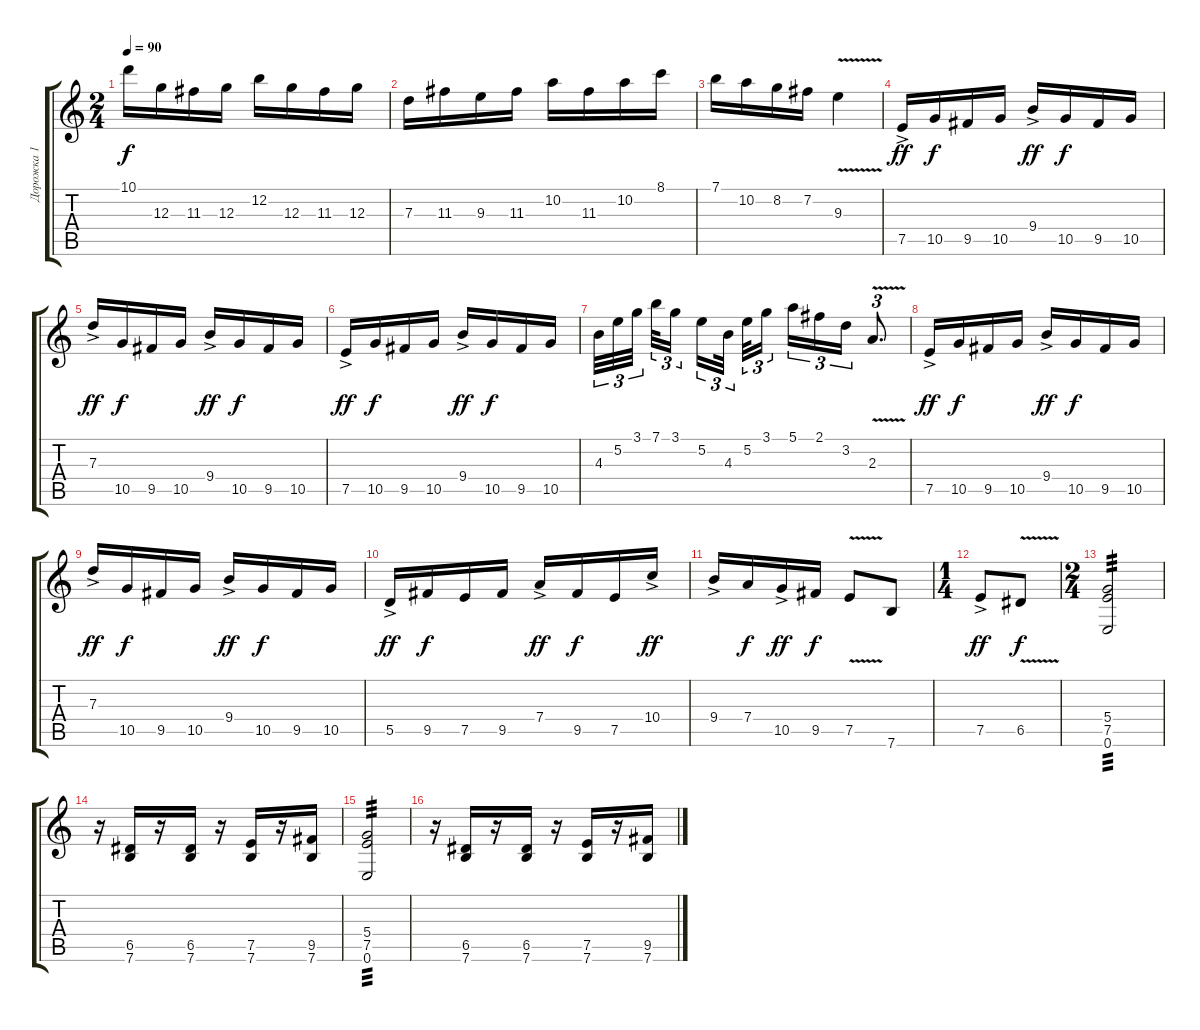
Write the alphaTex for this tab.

\track ("Дорожка 1" "Дорожка 1") {instrument distortionguitar}
\staff {score tabs}
\tuning (E4 B3 G3 D3 A2 E2) {hide}
\ts (2 4)
\tempo 90
\clef g2
\ks c
10.1.16{dy f} 12.3.16 11.3.16 12.3.16 12.2.16 12.3.16 11.3.16 12.3.16 |
7.3.16 11.3.16 9.3.16 11.3.16 10.2.16 11.3.16 10.2.16 8.1.16 |
7.1.16 10.2.16 8.2.16 7.2.16 9.3{v}.4 |
7.5{ac}.16{dy ff} 10.5.16{dy f} 9.5.16 10.5.16 9.4{ac}.16{dy ff} 10.5.16{dy f} 9.5.16 10.5.16 |
7.3{ac}.16{dy ff} 10.5.16{dy f} 9.5.16 10.5.16 9.4{ac}.16{dy ff} 10.5.16{dy f} 9.5.16 10.5.16 |
7.5{ac}.16{dy ff} 10.5.16{dy f} 9.5.16 10.5.16 9.4{ac}.16{dy ff} 10.5.16{dy f} 9.5.16 10.5.16 |
4.3.32{tu (3 2)} 5.2.32{tu (3 2)} 3.1.32{tu (3 2) beam splitsecondary} 7.1.32{tu (3 2)} 3.1.16{tu (3 2) beam splitsecondary} 5.2.16{tu (3 2)} 4.3.32{tu (3 2) beam splitsecondary} 5.2.32{tu (3 2)} 3.1.16{tu (3 2)} 5.1.16{tu (3 2)} 2.1.16{tu (3 2)} 3.2.16{tu (3 2)} 2.3{v}.8{d tu (3 2)} |
7.5{ac}.16{dy ff} 10.5.16{dy f} 9.5.16 10.5.16 9.4{ac}.16{dy ff} 10.5.16{dy f} 9.5.16 10.5.16 |
7.3{ac}.16{dy ff} 10.5.16{dy f} 9.5.16 10.5.16 9.4{ac}.16{dy ff} 10.5.16{dy f} 9.5.16 10.5.16 |
5.5{ac}.16{dy ff} 9.5.16{dy f} 7.5.16 9.5.16 7.4{ac}.16{dy ff} 9.5.16{dy f} 7.5.16 10.4{ac}.16{dy ff} |
9.4{ac}.16 7.4.16{dy f} 10.5{ac}.16{dy ff} 9.5.16{dy f} 7.5{v}.8 7.6.8 |
\ts (1 4)
7.5{ac}.8{dy ff} 6.5{v}.8{dy f} |
\ts (2 4)
(5.4 7.5 0.6).2{tp 3} |
r.16 (6.5 7.6).16 r.16 (6.5 7.6).16 r.16 (7.5 7.6).16 r.16 (9.5 7.6).16 |
(5.4 7.5 0.6).2{tp 3} |
r.16 (6.5 7.6).16 r.16 (6.5 7.6).16 r.16 (7.5 7.6).16 r.16 (9.5 7.6).16
